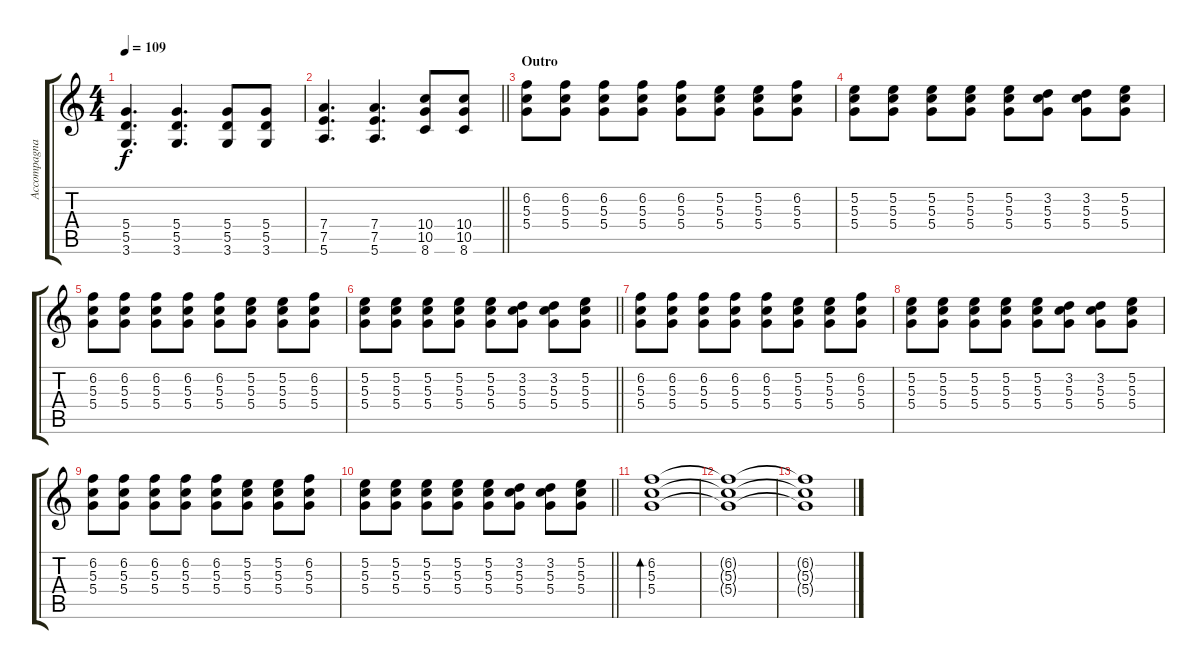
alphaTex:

\track ("Accompagnamento" "Accompagna") {instrument electricguitarclean}
\staff {score tabs}
\tuning (E4 B3 G3 D3 A2 E2) {hide}
\ts (4 4)
\tempo 109
\clef g2
\ks c
(5.4 5.5 3.6).4{d dy f} (5.4 5.5 3.6).4{d} (5.4 5.5 3.6).8 (5.4 5.5 3.6).8 |
\barLineRight lightlight
(7.4 7.5 5.6).4{d} (7.4 7.5 5.6).4{d} (10.4 10.5 8.6).8 (10.4 10.5 8.6).8 |
\section ("" "Outro")
(6.2 5.3 5.4).8 (6.2 5.3 5.4).8 (6.2 5.3 5.4).8 (6.2 5.3 5.4).8 (6.2 5.3 5.4).8 (5.2 5.3 5.4).8 (5.2 5.3 5.4).8 (6.2 5.3 5.4).8 |
(5.2 5.3 5.4).8 (5.2 5.3 5.4).8 (5.2 5.3 5.4).8 (5.2 5.3 5.4).8 (5.2 5.3 5.4).8 (3.2 5.3 5.4).8 (3.2 5.3 5.4).8 (5.2 5.3 5.4).8 |
(6.2 5.3 5.4).8 (6.2 5.3 5.4).8 (6.2 5.3 5.4).8 (6.2 5.3 5.4).8 (6.2 5.3 5.4).8 (5.2 5.3 5.4).8 (5.2 5.3 5.4).8 (6.2 5.3 5.4).8 |
\barLineRight lightlight
(5.2 5.3 5.4).8 (5.2 5.3 5.4).8 (5.2 5.3 5.4).8 (5.2 5.3 5.4).8 (5.2 5.3 5.4).8 (3.2 5.3 5.4).8 (3.2 5.3 5.4).8 (5.2 5.3 5.4).8 |
(6.2 5.3 5.4).8 (6.2 5.3 5.4).8 (6.2 5.3 5.4).8 (6.2 5.3 5.4).8 (6.2 5.3 5.4).8 (5.2 5.3 5.4).8 (5.2 5.3 5.4).8 (6.2 5.3 5.4).8 |
(5.2 5.3 5.4).8 (5.2 5.3 5.4).8 (5.2 5.3 5.4).8 (5.2 5.3 5.4).8 (5.2 5.3 5.4).8 (3.2 5.3 5.4).8 (3.2 5.3 5.4).8 (5.2 5.3 5.4).8 |
(6.2 5.3 5.4).8 (6.2 5.3 5.4).8 (6.2 5.3 5.4).8 (6.2 5.3 5.4).8 (6.2 5.3 5.4).8 (5.2 5.3 5.4).8 (5.2 5.3 5.4).8 (6.2 5.3 5.4).8 |
\barLineRight lightlight
(5.2 5.3 5.4).8 (5.2 5.3 5.4).8 (5.2 5.3 5.4).8 (5.2 5.3 5.4).8 (5.2 5.3 5.4).8 (3.2 5.3 5.4).8 (3.2 5.3 5.4).8 (5.2 5.3 5.4).8 |
(6.2 5.3 5.4).1{bd 60} |
(6.2{t} 5.3{t} 5.4{t}).1 |
(6.2{t} 5.3{t} 5.4{t}).1
